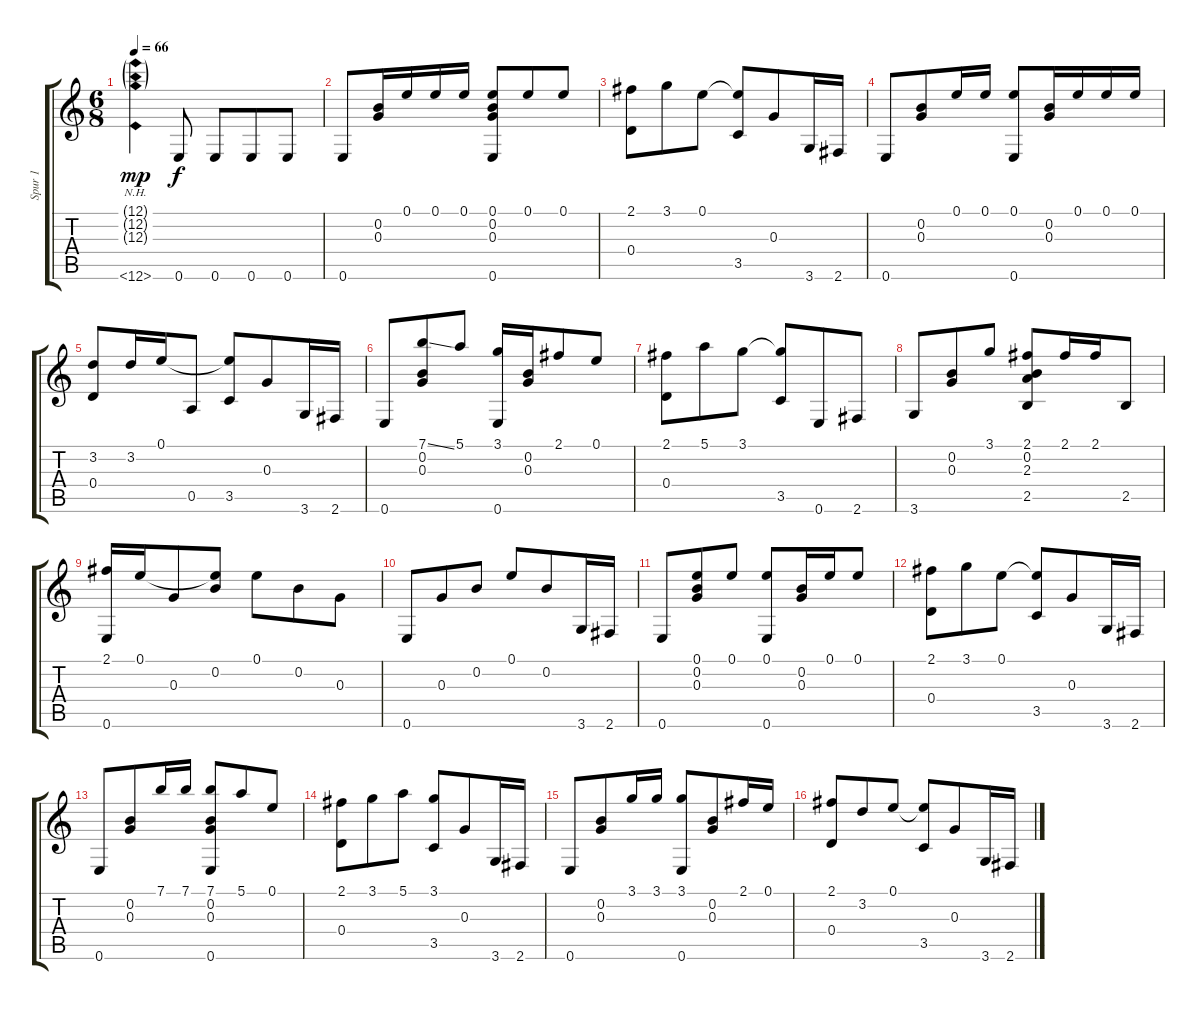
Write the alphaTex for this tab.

\track ("Spur 1" "Spur 1") {instrument acousticguitarsteel}
\staff {score tabs}
\tuning (E4 B3 G3 D3 A2 E2) {hide}
\ts (6 8)
\tempo 66
\clef g2
\ks c
(12.1{nh g} 12.2{nh g} 12.3{nh g} 0.6{nh}).4{dy mp} 0.6.8{dy f} 0.6.8 0.6.8 0.6.8 |
0.6.8 (0.2 0.3).16 0.1.16 0.1.16 0.1.16 (0.1 0.2 0.3 0.6).8 0.1.8 0.1.8 |
(2.1 0.4).8 3.1.8 0.1.8 (0.1{t} 3.5).8 0.3.8 3.6.16 2.6.16 |
0.6.8 (0.2 0.3).8 0.1.16 0.1.16 (0.1 0.6).8 (0.2 0.3).16 0.1.16 0.1.16 0.1.16 |
(3.2 0.4).8 3.2.16 0.1.16 0.5.8 (0.1{t} 3.5).8 0.3.8 3.6.16 2.6.16 |
0.6.8 (7.1{ss} 0.2 0.3).8 5.1.8 (3.1 0.6).16 (0.2 0.3).16 2.1.8 0.1.8 |
(2.1 0.4).8 5.1.8 3.1.8 (3.1{t} 3.5).8 0.6.8 2.6.8 |
3.6.8 (0.2 0.3).8 3.1.8 (2.1 0.2 2.3 2.5).8 2.1.16 2.1.16 2.5.8 |
(2.1 0.6).16 0.1.16 0.3.8 (0.1{t} 0.2).8 0.1.8 0.2.8 0.3.8 |
0.6.8 0.3.8 0.2.8 0.1.8 0.2.8 3.6.16 2.6.16 |
0.6.8 (0.1 0.2 0.3).8 0.1.8 (0.1 0.6).8 (0.2 0.3).16 0.1.16 0.1.8 |
(2.1 0.4).8 3.1.8 0.1.8 (0.1{t} 3.5).8 0.3.8 3.6.16 2.6.16 |
0.6.8 (0.2 0.3).8 7.1.16 7.1.16 (7.1 0.2 0.3 0.6).8 5.1.8 0.1.8 |
(2.1 0.4).8 3.1.8 5.1.8 (3.1 3.5).8 0.3.8 3.6.16 2.6.16 |
0.6.8 (0.2 0.3).8 3.1.16 3.1.16 (3.1 0.6).8 (0.2 0.3).8 2.1.16 0.1.16 |
(2.1 0.4).8 3.2.8 0.1.8 (0.1{t} 3.5).8 0.3.8 3.6.16 2.6.16
